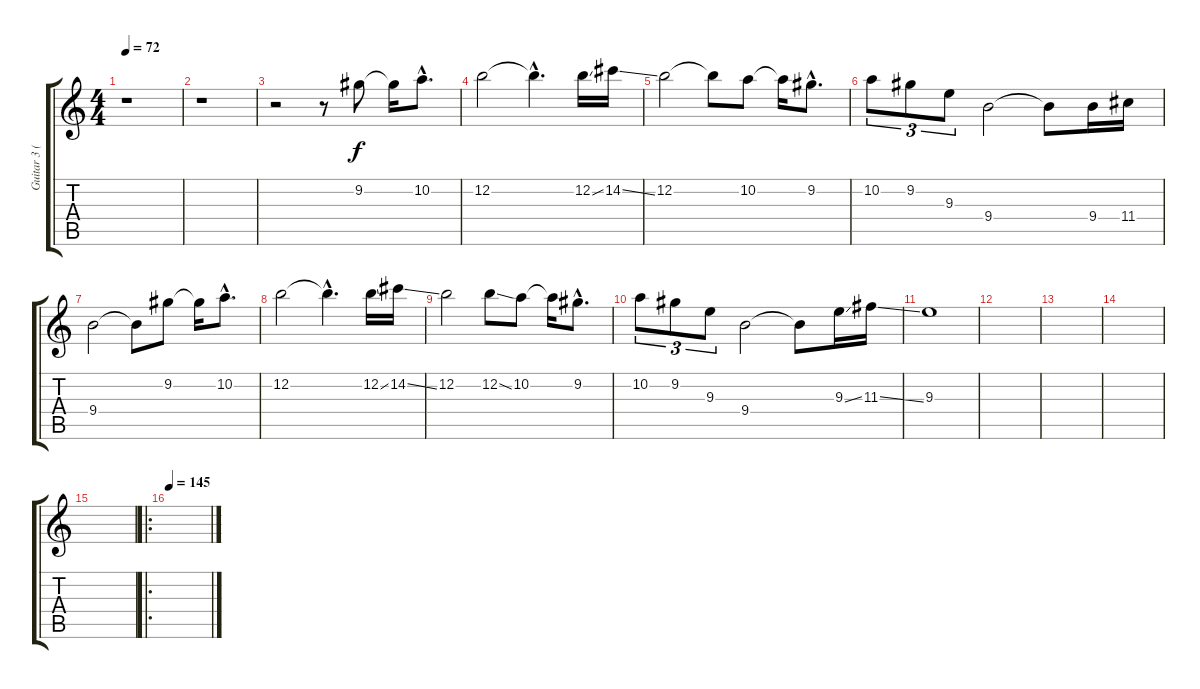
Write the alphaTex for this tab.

\track ("Guitar 3 (Solo)" "Guitar 3 (") {instrument distortionguitar}
\staff {score tabs}
\tuning (E4 B3 G3 D3 A2 E2) {hide}
\ts (4 4)
\tempo 72
\clef g2
\ks c
r.1{dy f} |
r.1 |
r.2 r.8 9.2.8 9.2{t}.16 10.2{hac}.8{d} |
12.2.2 12.2{hac t}.4{d} 12.2{ss}.16 14.2{ss}.16 |
12.2.2 12.2{t}.8 10.2.8 10.2{t}.16 9.2{hac}.8{d} |
10.2.8{tu (3 2)} 9.2.8{tu (3 2)} 9.3.8{tu (3 2)} 9.4.2 9.4{t}.8 9.4.16 11.4.16 |
9.4.2 9.4{t}.8 9.2.8 9.2{t}.16 10.2{hac}.8{d} |
12.2.2 12.2{hac t}.4{d} 12.2{ss}.16 14.2{ss}.16 |
12.2.2 12.2{ss}.8 10.2.8 10.2{t}.16 9.2{hac}.8{d} |
10.2.8{tu (3 2)} 9.2.8{tu (3 2)} 9.3.8{tu (3 2)} 9.4.2 9.4{t}.8 9.3{ss}.16 11.3{ss}.16 |
9.3.1 |
|
|
|
|
\ro
\tempo 145
